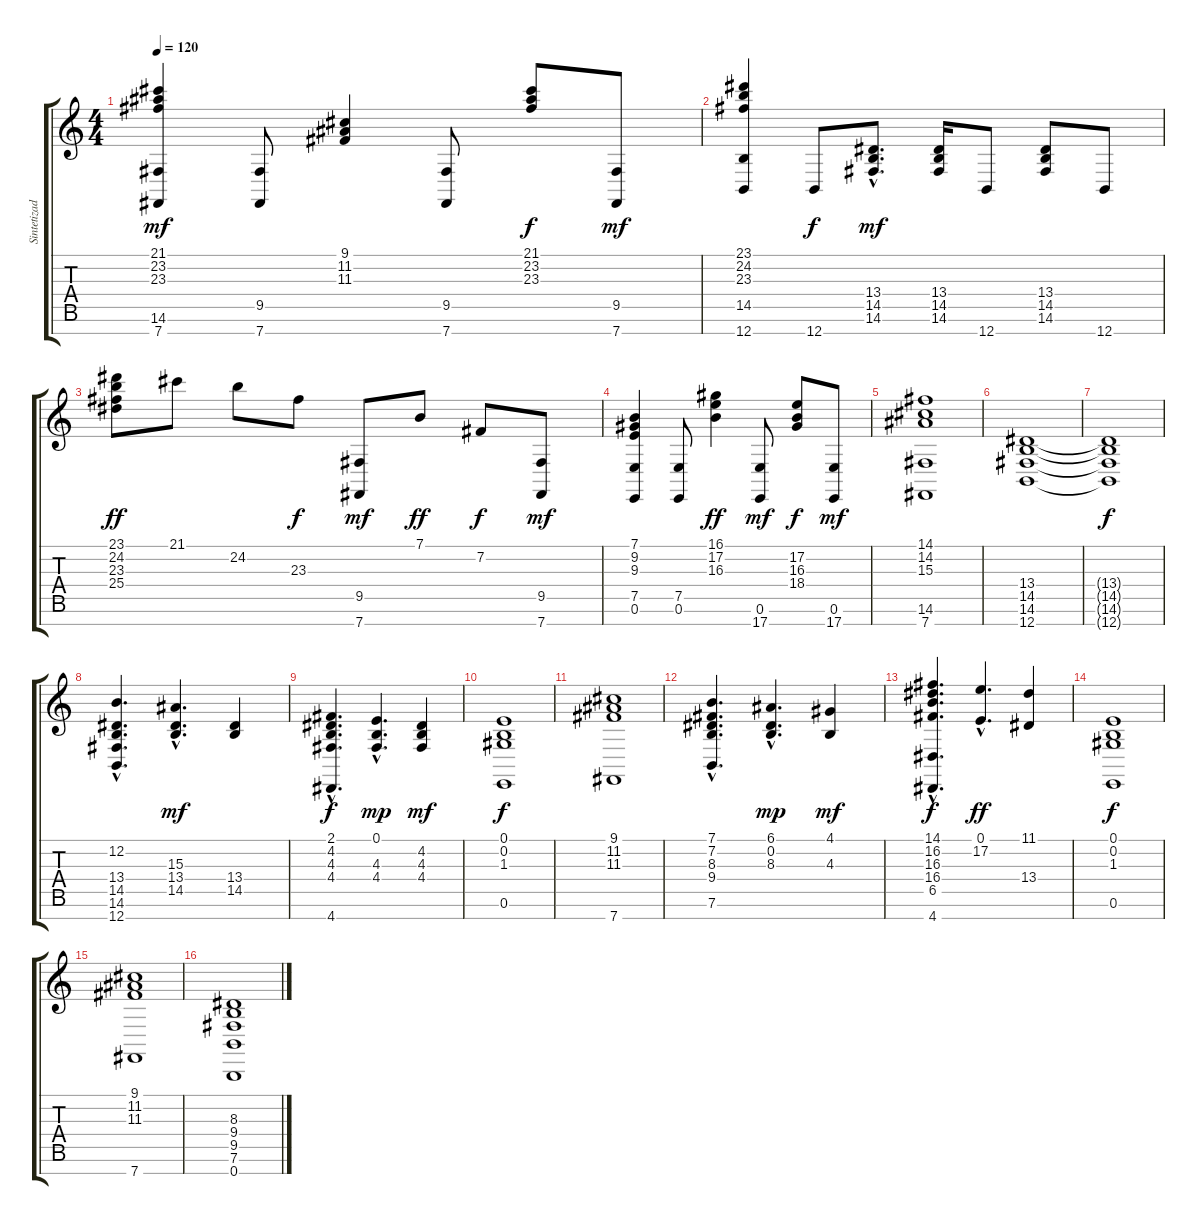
\track ("Sintetizador" "Sintetizad") {instrument brightacousticpiano}
\staff {score tabs}
\tuning (E4 B3 G3 D3 A2 E2 B1) {hide}
\ts (4 4)
\tempo 120
\clef g2
\ks c
(21.1 23.2 23.3 14.6 7.7).4{dy mf} (9.5 7.7).8 (9.1 11.2 11.3).4 (9.5 7.7).8 (21.1 23.2 23.3).8{dy f} (9.5 7.7).8{dy mf} |
(23.1 24.2 23.3 14.5 12.7).4 12.7.8{dy f} (13.4{hac} 14.5{hac} 14.6{hac}).8{d dy mf} (13.4 14.5 14.6).16 12.7.8 (13.4 14.5 14.6).8 12.7.8 |
(23.1 24.2 23.3 25.4).8{dy ff} 21.1.8 24.2.8 23.3.8{dy f} (9.5 7.7).8{dy mf} 7.1.8{dy ff} 7.2.8{dy f} (9.5 7.7).8{dy mf} |
(7.1 9.2 9.3 7.5 0.6).4 (7.5 0.6).8 (16.1 17.2 16.3).4{dy ff} (0.6 17.7).8{dy mf} (17.2 16.3 18.4).8{dy f} (0.6 17.7).8{dy mf} |
(14.1 14.2 15.3 14.6 7.7).1 |
(13.4 14.5 14.6 12.7).1 |
(13.4{t} 14.5{t} 14.6{t} 12.7{t}).1{dy f} |
(12.2{hac} 13.4{hac} 14.5{hac} 14.6{hac} 12.7{hac}).4{d} (15.3{hac} 13.4{hac} 14.5{hac}).4{d dy mf} (13.4 14.5).4 |
(2.1{hac} 4.2{hac} 4.3{hac} 4.4{hac} 4.7{hac}).4{d dy f} (0.1{hac} 4.3{hac} 4.4{hac}).4{d dy mp} (4.2 4.3 4.4).4{dy mf} |
(0.1 0.2 1.3 0.6).1{dy f} |
(9.1 11.2 11.3 7.7).1 |
(7.1{hac} 7.2{hac} 8.3{hac} 9.4{hac} 7.6{hac}).4{d} (6.1{hac} 0.2{hac} 8.3{hac}).4{d dy mp} (4.1 4.3).4{dy mf} |
(14.1{hac} 16.2{hac} 16.3{hac} 16.4{hac} 6.5{hac} 4.7{hac}).4{d dy f} (0.1{hac} 17.2{hac}).4{d dy ff} (11.1 13.4).4 |
(0.1 0.2 1.3 0.6).1{dy f} |
(9.1 11.2 11.3 7.7).1 |
(8.3 9.4 9.5 7.6 0.7).1
